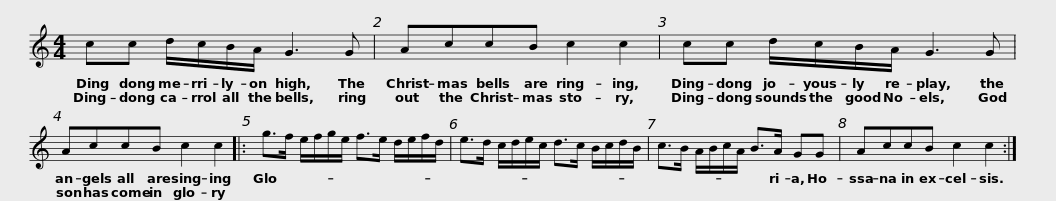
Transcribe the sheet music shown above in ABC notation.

X:1
L:1/8
M:4/4
I:linebreak $
K:C
V:1 treble
V:1
 cc d/c/B/A/ G3 G | AccB c2 c2 |$ cc d/c/B/A/ G3 G | AccB c2 c2 |: g>f e/f/g/e/ f>e d/e/f/d/ |$ %5
 e>d c/d/e/c/ d>c B/c/d/B/ | c>B A/B/c/A/ B>A GG | AccB c2 c2 :| %8
